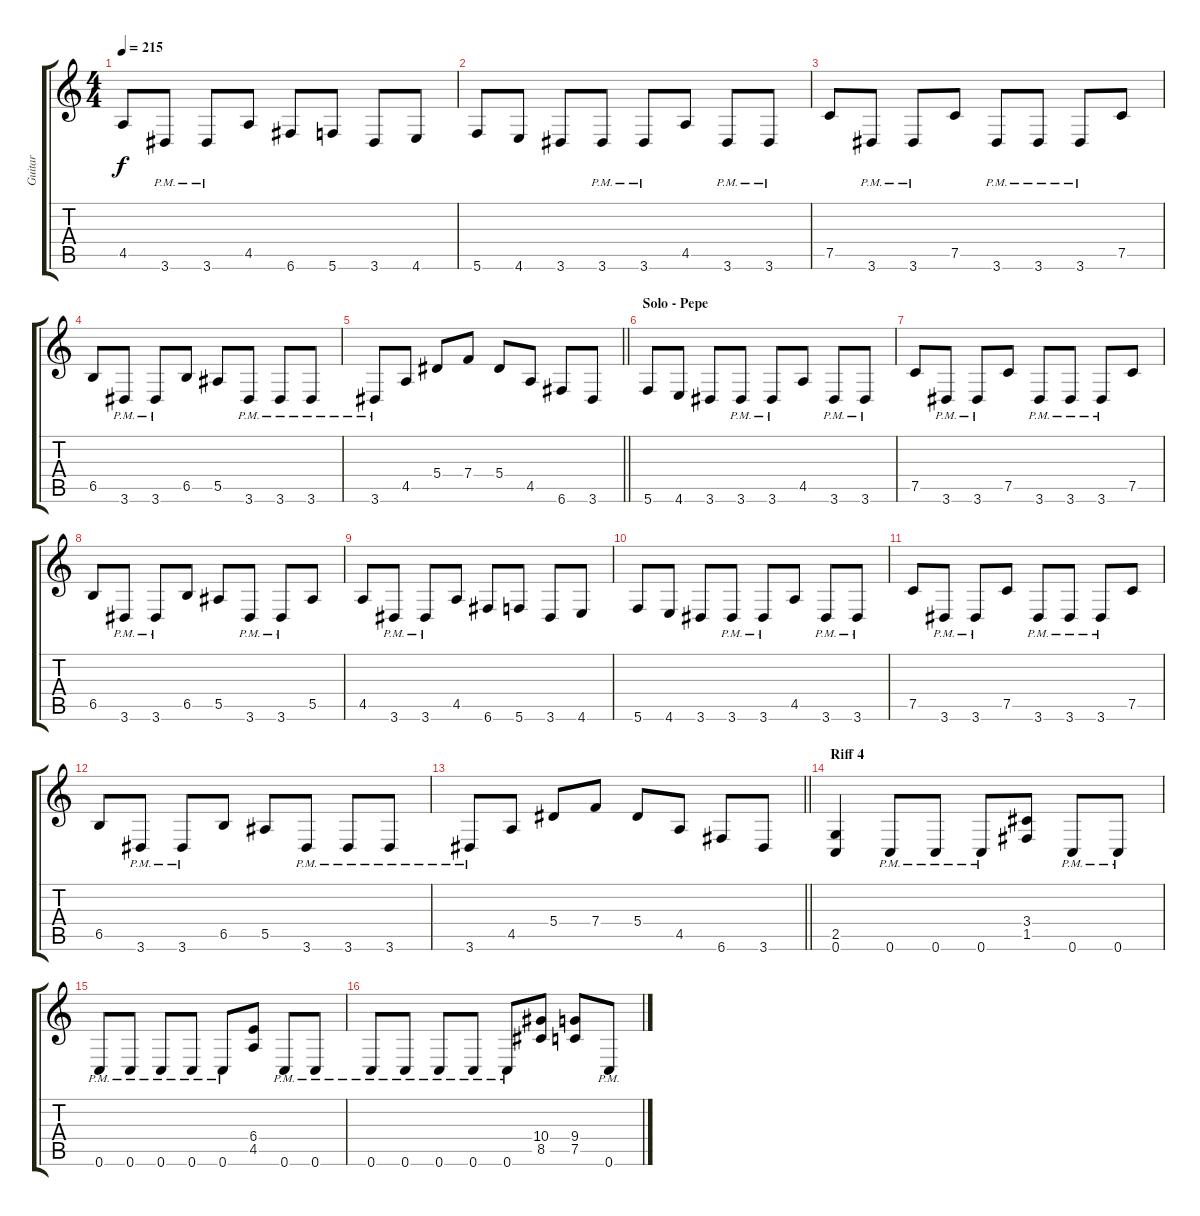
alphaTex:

\track ("Guitar" "Guitar") {instrument distortionguitar}
\staff {score tabs}
\tuning (C4 G3 Eb3 Bb2 F2 C2) {hide}
\ts (4 4)
\tempo 215
\clef g2
\ks c
4.5.8{dy f} 3.6{pm}.8 3.6{pm}.8 4.5.8 6.6.8 5.6.8 3.6.8 4.6.8 |
5.6.8 4.6.8 3.6.8 3.6{pm}.8 3.6{pm}.8 4.5.8 3.6{pm}.8 3.6{pm}.8 |
7.5.8 3.6{pm}.8 3.6{pm}.8 7.5.8 3.6{pm}.8 3.6{pm}.8 3.6{pm}.8 7.5.8 |
6.5.8 3.6{pm}.8 3.6{pm}.8 6.5.8 5.5.8 3.6{pm}.8 3.6{pm}.8 3.6{pm}.8 |
\barLineRight lightlight
3.6{pm}.8 4.5.8 5.4.8 7.4.8 5.4.8 4.5.8 6.6.8 3.6.8 |
\section ("" "Solo - Pepe")
5.6.8 4.6.8 3.6.8 3.6{pm}.8 3.6{pm}.8 4.5.8 3.6{pm}.8 3.6{pm}.8 |
7.5.8 3.6{pm}.8 3.6{pm}.8 7.5.8 3.6{pm}.8 3.6{pm}.8 3.6{pm}.8 7.5.8 |
6.5.8 3.6{pm}.8 3.6{pm}.8 6.5.8 5.5.8 3.6{pm}.8 3.6{pm}.8 5.5.8 |
4.5.8 3.6{pm}.8 3.6{pm}.8 4.5.8 6.6.8 5.6.8 3.6.8 4.6.8 |
5.6.8 4.6.8 3.6.8 3.6{pm}.8 3.6{pm}.8 4.5.8 3.6{pm}.8 3.6{pm}.8 |
7.5.8 3.6{pm}.8 3.6{pm}.8 7.5.8 3.6{pm}.8 3.6{pm}.8 3.6{pm}.8 7.5.8 |
6.5.8 3.6{pm}.8 3.6{pm}.8 6.5.8 5.5.8 3.6{pm}.8 3.6{pm}.8 3.6{pm}.8 |
\barLineRight lightlight
3.6{pm}.8 4.5.8 5.4.8 7.4.8 5.4.8 4.5.8 6.6.8 3.6.8 |
\section ("" "Riff 4")
(2.5 0.6).4 0.6{pm}.8 0.6{pm}.8 0.6{pm}.8 (3.4 1.5).8 0.6{pm}.8 0.6{pm}.8 |
0.6{pm}.8 0.6{pm}.8 0.6{pm}.8 0.6{pm}.8 0.6{pm}.8 (6.4 4.5).8 0.6{pm}.8 0.6{pm}.8 |
0.6{pm}.8 0.6{pm}.8 0.6{pm}.8 0.6{pm}.8 0.6{pm}.8 (10.4 8.5).8 (9.4 7.5).8 0.6{pm}.8
